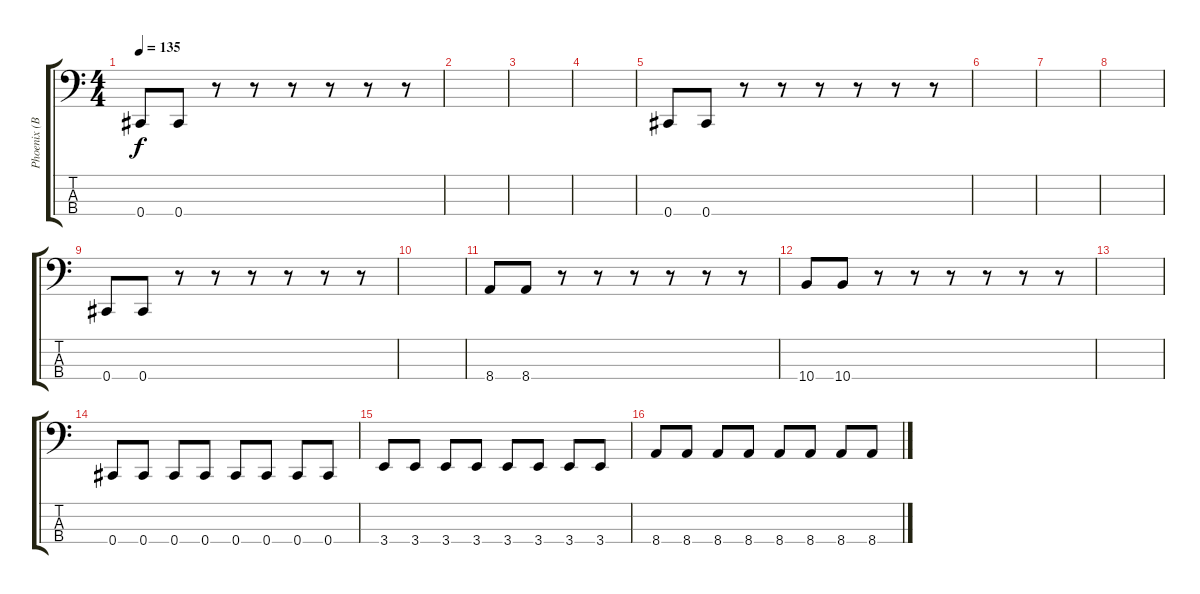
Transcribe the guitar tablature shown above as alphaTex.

\track ("Phoenix (Bass)" "Phoenix (B") {instrument electricbasspick}
\staff {score tabs}
\tuning (Gb2 Db2 Ab1 Db1) {hide}
\ts (4 4)
\tempo 135
\clef f4
\ks c
0.4.8{dy f} 0.4.8 r.8 r.8 r.8 r.8 r.8 r.8 |
|
|
|
0.4.8 0.4.8 r.8 r.8 r.8 r.8 r.8 r.8 |
|
|
|
0.4.8 0.4.8 r.8 r.8 r.8 r.8 r.8 r.8 |
|
8.4.8 8.4.8 r.8 r.8 r.8 r.8 r.8 r.8 |
10.4.8 10.4.8 r.8 r.8 r.8 r.8 r.8 r.8 |
|
0.4.8 0.4.8 0.4.8 0.4.8 0.4.8 0.4.8 0.4.8 0.4.8 |
3.4.8 3.4.8 3.4.8 3.4.8 3.4.8 3.4.8 3.4.8 3.4.8 |
8.4.8 8.4.8 8.4.8 8.4.8 8.4.8 8.4.8 8.4.8 8.4.8
